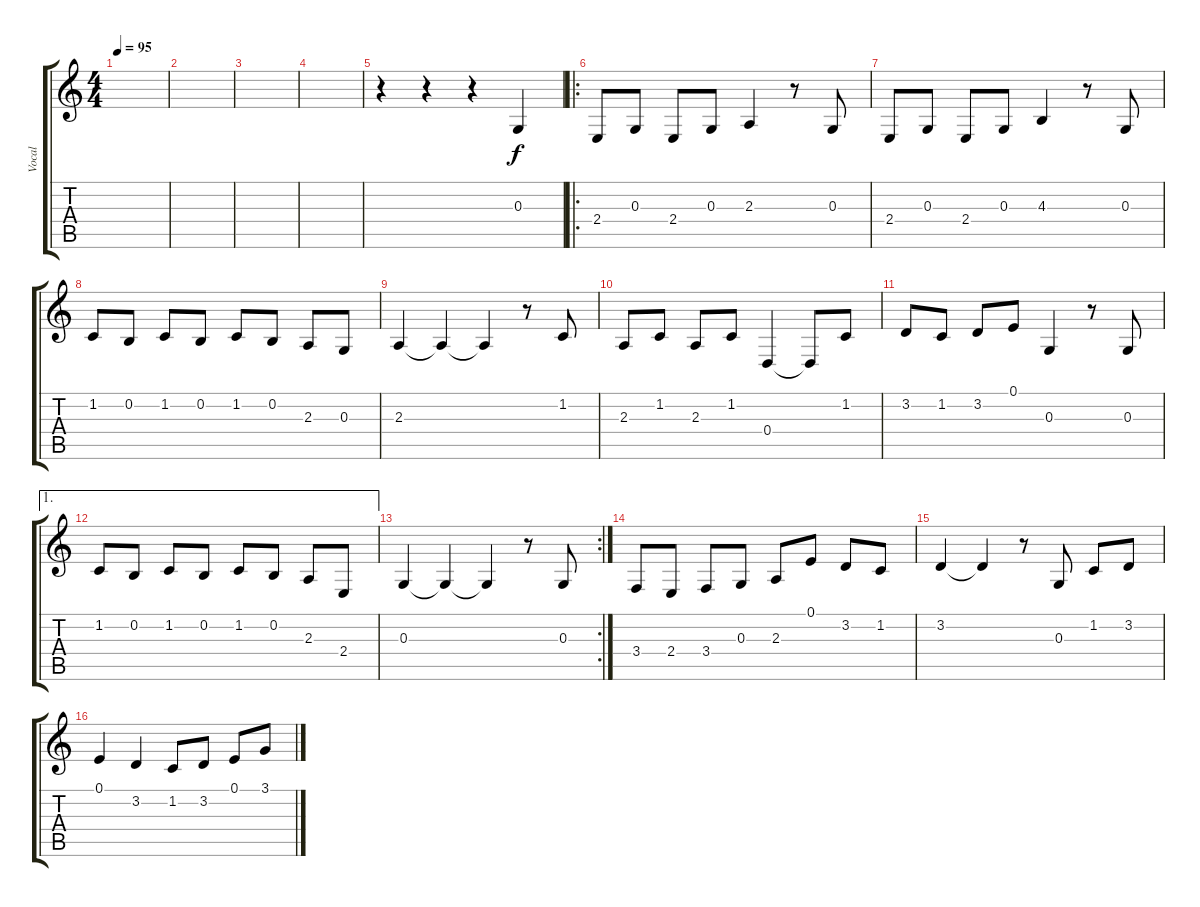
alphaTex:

\track ("Vocal" "Vocal") {instrument harmonica}
\staff {score tabs}
\tuning (E4 B3 G3 D3 A2 E2) {hide}
\ts (4 4)
\tempo 95
\clef g2
\ks c
|
|
|
|
r.4 r.4 r.4 0.3.4 |
\ro
2.4.8 0.3.8 2.4.8 0.3.8 2.3.4 r.8 0.3.8 |
2.4.8 0.3.8 2.4.8 0.3.8 4.3.4 r.8 0.3.8 |
1.2.8 0.2.8 1.2.8 0.2.8 1.2.8 0.2.8 2.3.8 0.3.8 |
2.3.4 2.3{t}.4 2.3{t}.4 r.8 1.2.8 |
2.3.8 1.2.8 2.3.8 1.2.8 0.4.4 0.4{t}.8 1.2.8 |
3.2.8 1.2.8 3.2.8 0.1.8 0.3.4 r.8 0.3.8 |
\ae 1
1.2.8 0.2.8 1.2.8 0.2.8 1.2.8 0.2.8 2.3.8 2.4.8 |
\rc 2
0.3.4 0.3{t}.4 0.3{t}.4 r.8 0.3.8 |
3.4.8 2.4.8 3.4.8 0.3.8 2.3.8 0.1.8 3.2.8 1.2.8 |
3.2.4 3.2{t}.4 r.8 0.3.8 1.2.8 3.2.8 |
0.1.4 3.2.4 1.2.8 3.2.8 0.1.8 3.1.8
